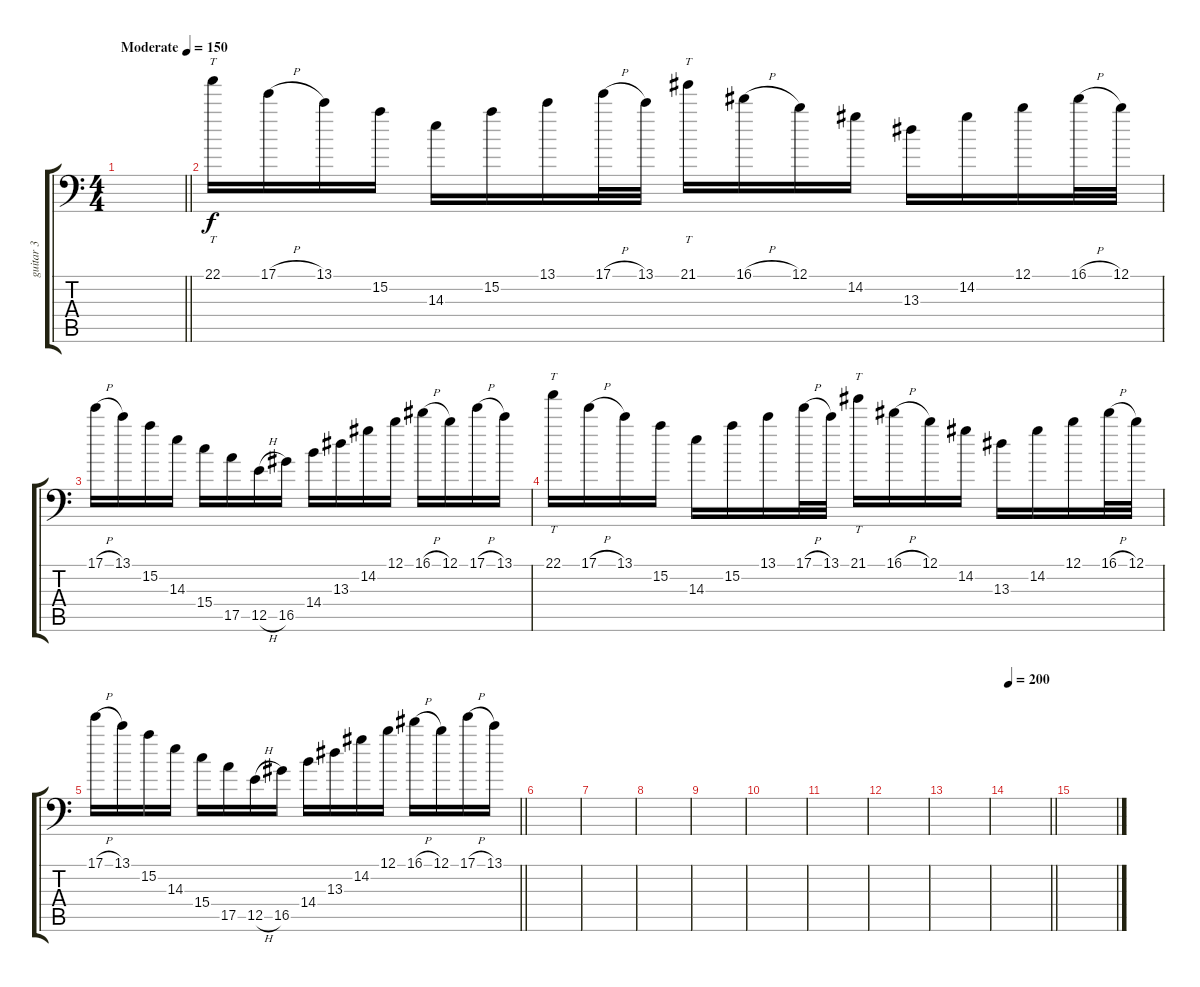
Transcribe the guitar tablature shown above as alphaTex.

\track ("guitar 3" "guitar 3") {instrument distortionguitar}
\staff {score tabs}
\tuning (B3 Gb3 D3 A2 E2 A1) {hide}
\ts (4 4)
\tempo (150 "Moderate")
\clef f4
\barLineRight lightlight
\ks c
|
\section ("" "")
22.1.16{tt} 17.1{h}.16 13.1.16 15.2.16 14.3.16 15.2.16 13.1.16 17.1{h}.32 13.1.32 21.1.16{tt} 16.1{h}.16 12.1.16 14.2.16 13.3.16 14.2.16 12.1.16 16.1{h}.32 12.1.32 |
17.1{h}.16 13.1.16 15.2.16 14.3.16 15.4.16 17.5.16 12.5{h}.16 16.5.16 14.4.16 13.3.16 14.2.16 12.1.16 16.1{h}.16 12.1.16 17.1{h}.16 13.1.16 |
22.1.16{tt} 17.1{h}.16 13.1.16 15.2.16 14.3.16 15.2.16 13.1.16 17.1{h}.32 13.1.32 21.1.16{tt} 16.1{h}.16 12.1.16 14.2.16 13.3.16 14.2.16 12.1.16 16.1{h}.32 12.1.32 |
\barLineRight lightlight
17.1{h}.16 13.1.16 15.2.16 14.3.16 15.4.16 17.5.16 12.5{h}.16 16.5.16 14.4.16 13.3.16 14.2.16 12.1.16 16.1{h}.16 12.1.16 17.1{h}.16 13.1.16 |
\section ("" "")
|
|
|
|
|
|
|
|
\tempo 200
\barLineRight lightlight
|
\section ("" "")
